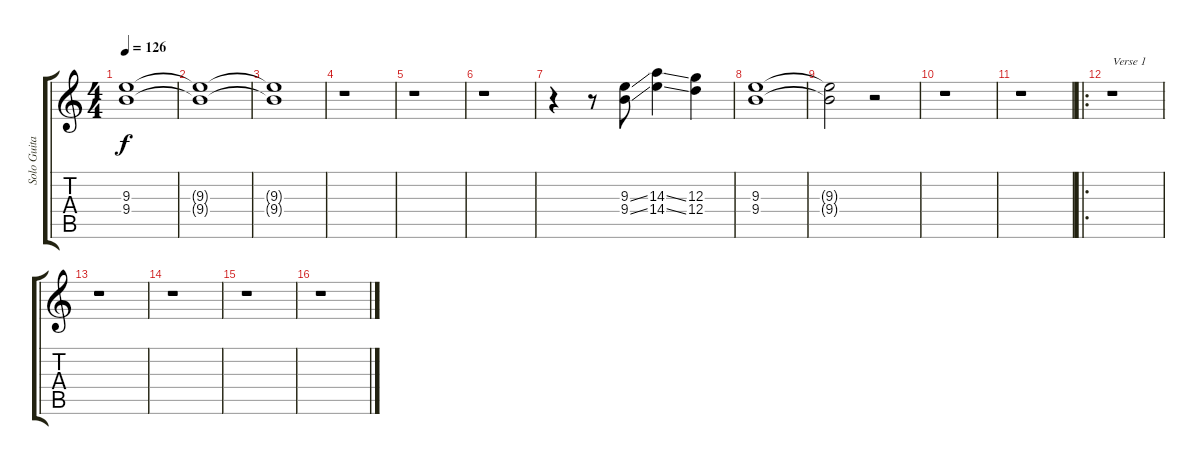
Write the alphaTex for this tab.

\track ("Solo Guitar" "Solo Guita") {instrument distortionguitar}
\staff {score tabs}
\tuning (E4 B3 G3 D3 A2 E2) {hide}
\ts (4 4)
\tempo 126
\clef g2
\ks c
(9.3 9.4).1{dy f instrument distortionguitar} |
(9.3{t} 9.4{t}).1 |
(9.3{t} 9.4{t}).1 |
r.1 |
r.1 |
r.1 |
r.4 r.8 (9.3{ss} 9.4{ss}).8 (14.3{ss} 14.4{ss}).4 (12.3 12.4).4 |
(9.3 9.4).1 |
(9.3{t} 9.4{t}).2 r.2 |
r.1 |
r.1 |
\ro
r.1{txt "Verse 1"} |
r.1 |
r.1 |
r.1 |
r.1
